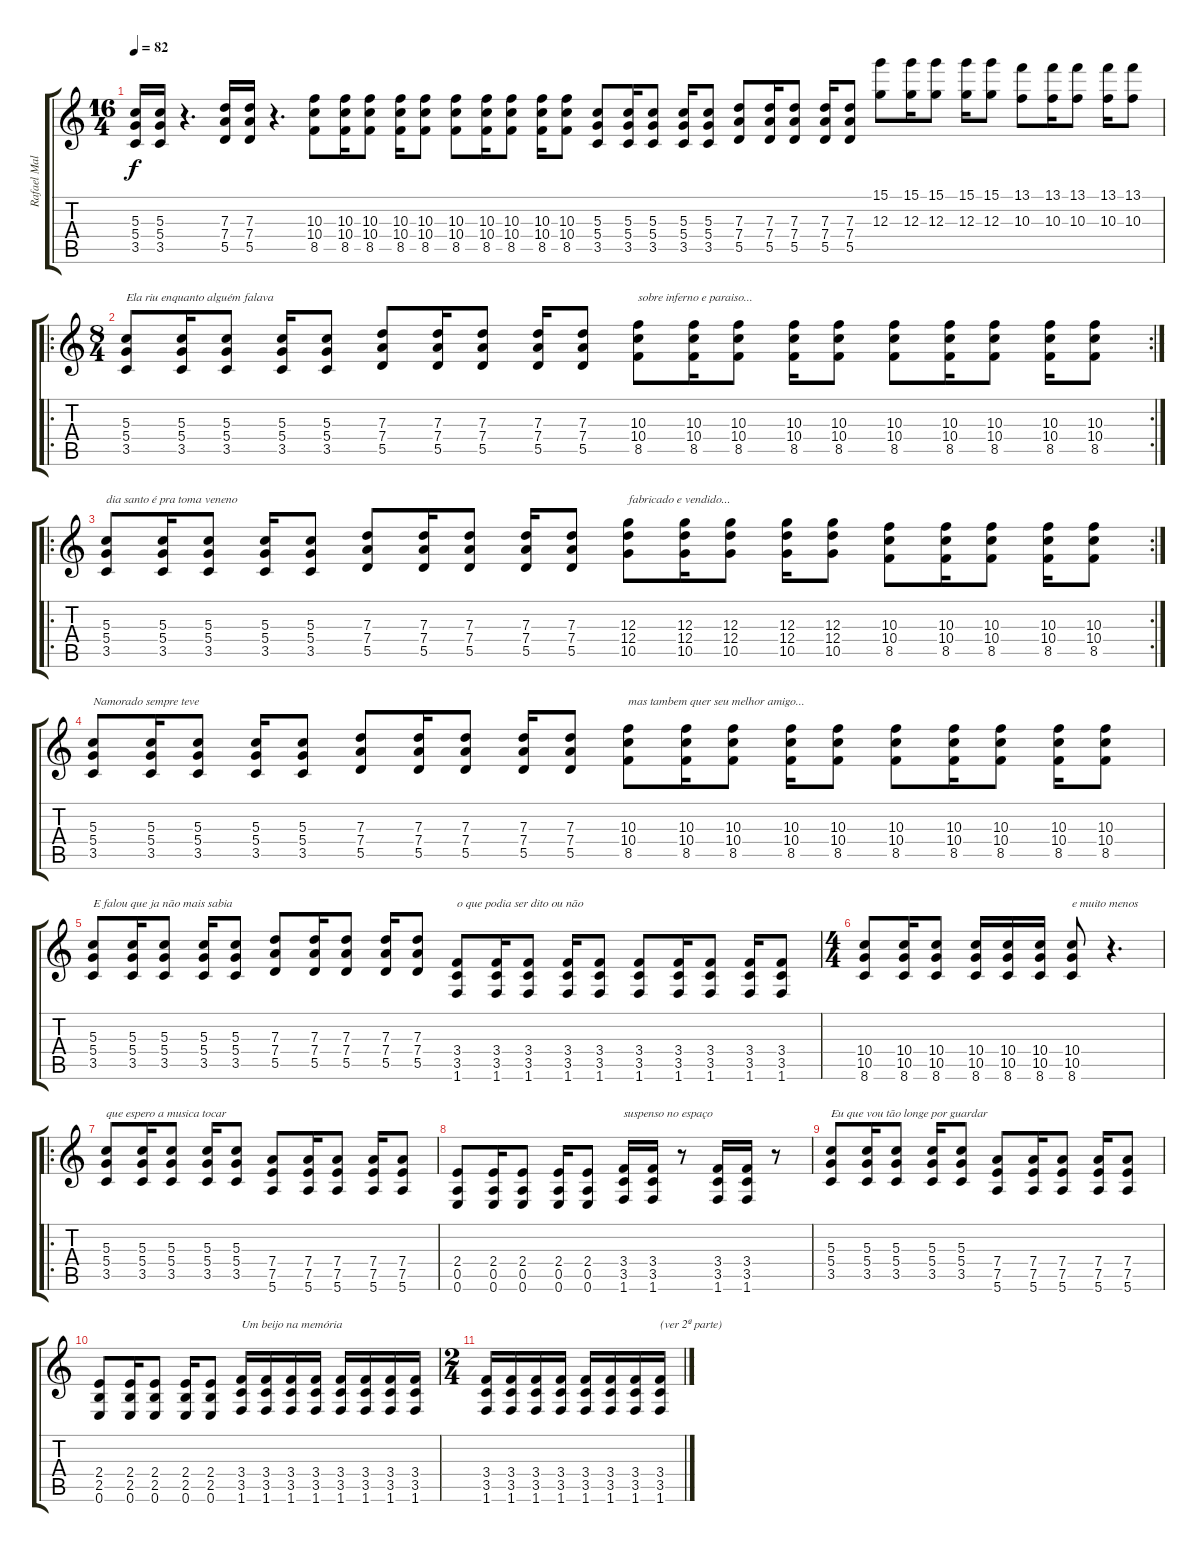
\track ("Rafael Malenotti" "Rafael Mal") {instrument distortionguitar}
\staff {score tabs}
\tuning (E4 B3 G3 D3 A2 E2) {hide}
\ts (16 4)
\tempo 82
\clef g2
\ks c
(5.3 5.4 3.5).16{dy f balance 0 instrument distortionguitar} (5.3 5.4 3.5).16 r.4{d} (7.3 7.4 5.5).16{balance 16} (7.3 7.4 5.5).16 r.4{d balance 10} (10.3 10.4 8.5).8 (10.3 10.4 8.5).16 (10.3 10.4 8.5).8 (10.3 10.4 8.5).16 (10.3 10.4 8.5).8 (10.3 10.4 8.5).8 (10.3 10.4 8.5).16 (10.3 10.4 8.5).8 (10.3 10.4 8.5).16 (10.3 10.4 8.5).8 (5.3 5.4 3.5).8 (5.3 5.4 3.5).16 (5.3 5.4 3.5).8 (5.3 5.4 3.5).16 (5.3 5.4 3.5).8 (7.3 7.4 5.5).8 (7.3 7.4 5.5).16 (7.3 7.4 5.5).8 (7.3 7.4 5.5).16 (7.3 7.4 5.5).8 (15.1 12.3).8 (15.1 12.3).16 (15.1 12.3).8 (15.1 12.3).16 (15.1 12.3).8 (13.1 10.3).8 (13.1 10.3).16 (13.1 10.3).8 (13.1 10.3).16 (13.1 10.3).8 |
\ro
\rc 2
\ts (8 4)
(5.3 5.4 3.5).8{txt "Ela riu enquanto alguém falava" instrument electricguitarmuted} (5.3 5.4 3.5).16 (5.3 5.4 3.5).8 (5.3 5.4 3.5).16 (5.3 5.4 3.5).8 (7.3 7.4 5.5).8 (7.3 7.4 5.5).16 (7.3 7.4 5.5).8 (7.3 7.4 5.5).16 (7.3 7.4 5.5).8 (10.3 10.4 8.5).8{txt "sobre inferno e paraiso..."} (10.3 10.4 8.5).16 (10.3 10.4 8.5).8 (10.3 10.4 8.5).16 (10.3 10.4 8.5).8 (10.3 10.4 8.5).8 (10.3 10.4 8.5).16 (10.3 10.4 8.5).8 (10.3 10.4 8.5).16 (10.3 10.4 8.5).8 |
\ro
\rc 2
(5.3 5.4 3.5).8{txt "dia santo é pra toma veneno" instrument electricguitarmuted} (5.3 5.4 3.5).16 (5.3 5.4 3.5).8 (5.3 5.4 3.5).16 (5.3 5.4 3.5).8 (7.3 7.4 5.5).8 (7.3 7.4 5.5).16 (7.3 7.4 5.5).8 (7.3 7.4 5.5).16 (7.3 7.4 5.5).8 (12.3 12.4 10.5).8{txt "fabricado e vendido..."} (12.3 12.4 10.5).16 (12.3 12.4 10.5).8 (12.3 12.4 10.5).16 (12.3 12.4 10.5).8 (10.3 10.4 8.5).8 (10.3 10.4 8.5).16 (10.3 10.4 8.5).8 (10.3 10.4 8.5).16 (10.3 10.4 8.5).8 |
(5.3 5.4 3.5).8{txt "Namorado sempre teve" instrument electricguitarmuted} (5.3 5.4 3.5).16 (5.3 5.4 3.5).8 (5.3 5.4 3.5).16 (5.3 5.4 3.5).8 (7.3 7.4 5.5).8 (7.3 7.4 5.5).16 (7.3 7.4 5.5).8 (7.3 7.4 5.5).16 (7.3 7.4 5.5).8 (10.3 10.4 8.5).8{txt "mas tambem quer seu melhor amigo..."} (10.3 10.4 8.5).16 (10.3 10.4 8.5).8 (10.3 10.4 8.5).16 (10.3 10.4 8.5).8 (10.3 10.4 8.5).8 (10.3 10.4 8.5).16 (10.3 10.4 8.5).8 (10.3 10.4 8.5).16 (10.3 10.4 8.5).8 |
(5.3 5.4 3.5).8{txt "E falou que ja não mais sabia" instrument electricguitarmuted} (5.3 5.4 3.5).16 (5.3 5.4 3.5).8 (5.3 5.4 3.5).16 (5.3 5.4 3.5).8 (7.3 7.4 5.5).8 (7.3 7.4 5.5).16 (7.3 7.4 5.5).8 (7.3 7.4 5.5).16 (7.3 7.4 5.5).8 (3.4 3.5 1.6).8{txt "o que podia ser dito ou não"} (3.4 3.5 1.6).16 (3.4 3.5 1.6).8 (3.4 3.5 1.6).16 (3.4 3.5 1.6).8 (3.4 3.5 1.6).8 (3.4 3.5 1.6).16 (3.4 3.5 1.6).8 (3.4 3.5 1.6).16 (3.4 3.5 1.6).8 |
\ts (4 4)
(10.4 10.5 8.6).8 (10.4 10.5 8.6).16 (10.4 10.5 8.6).8 (10.4 10.5 8.6).16 (10.4 10.5 8.6).16 (10.4 10.5 8.6).16 (10.4 10.5 8.6).8{txt "e muito menos"} r.4{d} |
\ro
(5.3 5.4 3.5).8{txt "que espero a musica tocar" volume 13 instrument distortionguitar} (5.3 5.4 3.5).16 (5.3 5.4 3.5).8 (5.3 5.4 3.5).16 (5.3 5.4 3.5).8 (7.4 7.5 5.6).8 (7.4 7.5 5.6).16 (7.4 7.5 5.6).8 (7.4 7.5 5.6).16 (7.4 7.5 5.6).8 |
(2.4 0.5 0.6).8 (2.4 0.5 0.6).16 (2.4 0.5 0.6).8 (2.4 0.5 0.6).16 (2.4 0.5 0.6).8 (3.4 3.5 1.6).16{txt "suspenso no espaço"} (3.4 3.5 1.6).16 r.8 (3.4 3.5 1.6).16 (3.4 3.5 1.6).16 r.8 |
(5.3 5.4 3.5).8{txt "Eu que vou tão longe por guardar"} (5.3 5.4 3.5).16 (5.3 5.4 3.5).8 (5.3 5.4 3.5).16 (5.3 5.4 3.5).8 (7.4 7.5 5.6).8 (7.4 7.5 5.6).16 (7.4 7.5 5.6).8 (7.4 7.5 5.6).16 (7.4 7.5 5.6).8 |
(2.4 2.5 0.6).8 (2.4 2.5 0.6).16 (2.4 2.5 0.6).8 (2.4 2.5 0.6).16 (2.4 2.5 0.6).8 (3.4 3.5 1.6).16{txt "Um beijo na memória"} (3.4 3.5 1.6).16 (3.4 3.5 1.6).16 (3.4 3.5 1.6).16 (3.4 3.5 1.6).16 (3.4 3.5 1.6).16 (3.4 3.5 1.6).16 (3.4 3.5 1.6).16 |
\ts (2 4)
(3.4 3.5 1.6).16 (3.4 3.5 1.6).16 (3.4 3.5 1.6).16 (3.4 3.5 1.6).16 (3.4 3.5 1.6).16 (3.4 3.5 1.6).16 (3.4 3.5 1.6).16 (3.4 3.5 1.6).16{txt "(ver 2ª parte)"}
